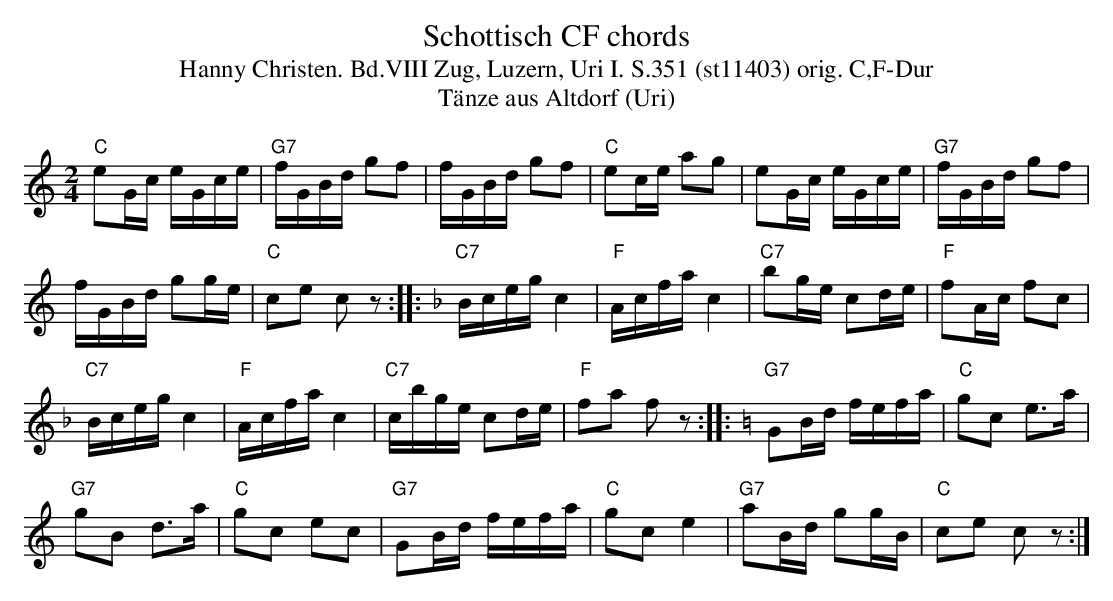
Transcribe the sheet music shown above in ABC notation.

X:1
T: Schottisch CF chords
T:Hanny Christen. Bd.VIII Zug, Luzern, Uri I. S.351 (st11403) orig. C,F-Dur
T: T\"anze aus Altdorf (Uri)
M:2/4
L:1/16
K:C %%MIDI gchordon
"C"e2Gc eGce | "G7"fGBd g2f2 | fGBd g2f2 | "C"e2ce a2g2 | e2Gc eGce | "G7"fGBd g2f2 |
fGBd g2ge | "C"c2e2 c2z2 :: [K:F] "C7"Bceg c4 | "F"Acfa c4 | "C7"b2ge c2de | "F"f2Ac f2c2 |
"C7"Bceg c4 | "F"Acfa c4 | "C7"cbge c2de | "F"f2a2 f2z2 :: [K:C] "G7"G2Bd fefa | "C"g2c2 e3a |
"G7"g2B2 d3a | "C"g2c2 e2c2 | "G7"G2Bd fefa | "C"g2c2e4 | "G7"a2Bd g2gB | "C"c2e2 c2z2 :|
